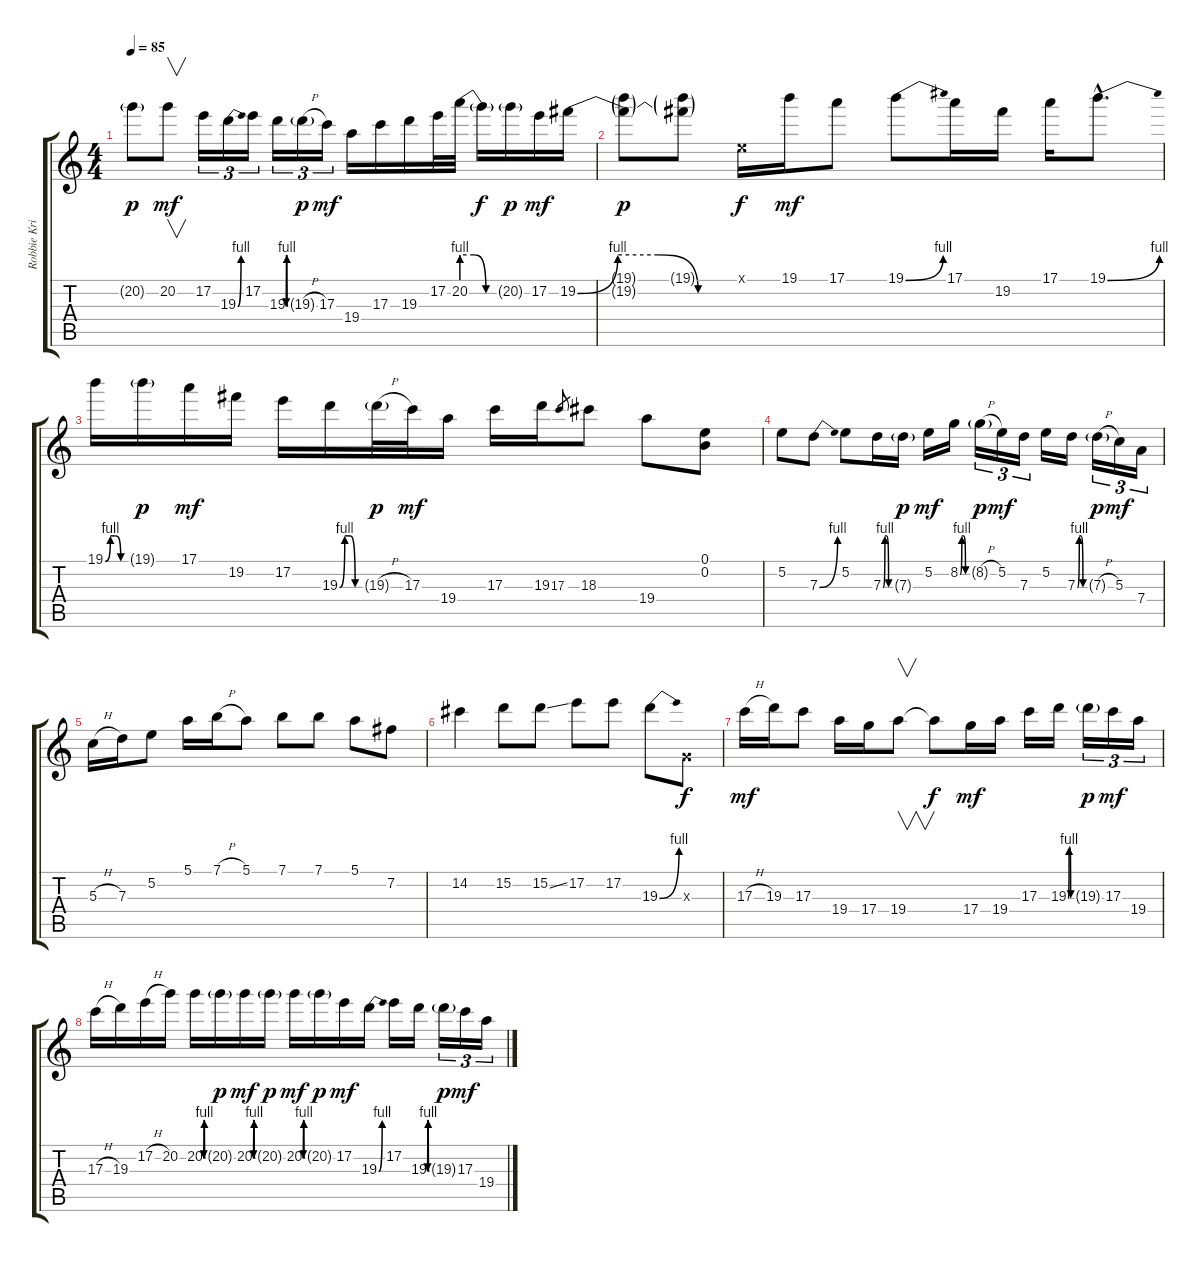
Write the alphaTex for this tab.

\track ("Robbie Krieger Guitar" "Robbie Kri") {instrument distortionguitar}
\staff {score tabs}
\tuning (E4 B3 G3 D3 A2 E2) {hide}
\ts (4 4)
\tempo 85
\clef g2
\ks c
20.2{g}.8{dy p} 20.2.8{v dy mf} 17.2.16{tu (3 2)} 19.3{be (bend 0 0 60 4)}.16{tu (3 2)} 17.2.16{tu (3 2)} 19.3{be (custom 0 0 15 4 30 4 45 0 60 0)}.16{tu (3 2)} 19.3{h g}.16{tu (3 2) dy p} 17.3.16{tu (3 2) dy mf} 19.4.16 17.3.16 19.3.16 17.2.32 20.2{be (custom 0 4 20 4 40 0 60 0)}.32 20.2{t}.16{dy f} 20.2{g}.16{dy p} 17.2.16{dy mf} 19.2{be (custom 0 0 15 4 30 4 45 0 60 0)}.16 |
(19.1{g} 19.2{t}).8{dy p} (19.1{g} 19.2{t}).8 0.1{x}.16{dy f} 19.1.16{dy mf} 17.1.8 19.1{be (bend 0 0 60 4)}.8 17.1.16 19.2.16 17.1.16 19.1{be (bend 0 0 60 4) hac}.8{d} |
19.1{be (custom 0 0 15 4 30 4 45 0 60 0)}.16 19.1{g}.16{dy p} 17.1.16{dy mf} 19.2.16 17.2.16 19.3{be (custom 0 0 15 4 30 4 45 0 60 0)}.16 19.3{h g}.32{dy p} 17.3.32{dy mf} 19.4.16 17.3.16 19.3.16 17.3.8{gr} 18.3.8 19.4.8 (0.1 0.2).8 |
5.2.8 7.3{be (bend 0 0 60 4)}.8 5.2.8 7.3{be (custom 0 0 15 4 30 4 45 0 60 0)}.16 7.3{g}.16{dy p} 5.2.16{dy mf} 8.2{be (custom 0 0 15 4 30 4 45 0 60 0)}.16 8.2{h g}.16{tu (3 2) dy p} 5.2.16{tu (3 2) dy mf} 7.3.16{tu (3 2)} 5.2.16 7.3{be (custom 0 0 15 4 30 4 45 0 60 0)}.16 7.3{h g}.16{tu (3 2) dy p} 5.3.16{tu (3 2) dy mf} 7.4.16{tu (3 2)} |
5.3{h}.16 7.3.16 5.2.8 5.1.16 7.1{h}.16 5.1.8 7.1.8 7.1.8 5.1.8 7.2.8 |
14.2.4 15.2.8 15.2{ss}.8 17.2.8 17.2.8 19.3{be (bend 0 0 60 4)}.8 0.3{x}.8{dy f} |
17.3{h}.16{dy mf} 19.3.16 17.3.8 19.4.16 17.4.16 19.4.8{v} 19.4{t}.8{dy f} 17.4.16{dy mf} 19.4.16 17.3.16 19.3{be (custom 0 0 15 4 30 4 45 0 60 0)}.16 19.3{g}.16{tu (3 2) dy p} 17.3.16{tu (3 2) dy mf} 19.4.16{tu (3 2)} |
17.3{h}.16 19.3.16 17.2{h}.16 20.2.16 20.2{be (custom 0 0 15 4 30 4 45 0 60 0)}.16 20.2{g}.16{dy p} 20.2{be (custom 0 0 15 4 30 4 45 0 60 0)}.16{dy mf} 20.2{g}.16{dy p} 20.2{be (custom 0 0 15 4 30 4 45 0 60 0)}.16{dy mf} 20.2{g}.16{dy p} 17.2.16{dy mf} 19.3{be (bend 0 0 60 4)}.16 17.2.16 19.3{be (custom 0 0 15 4 30 4 45 0 60 0)}.16 19.3{g}.16{tu (3 2) dy p} 17.3.16{tu (3 2) dy mf} 19.4.16{tu (3 2)}
